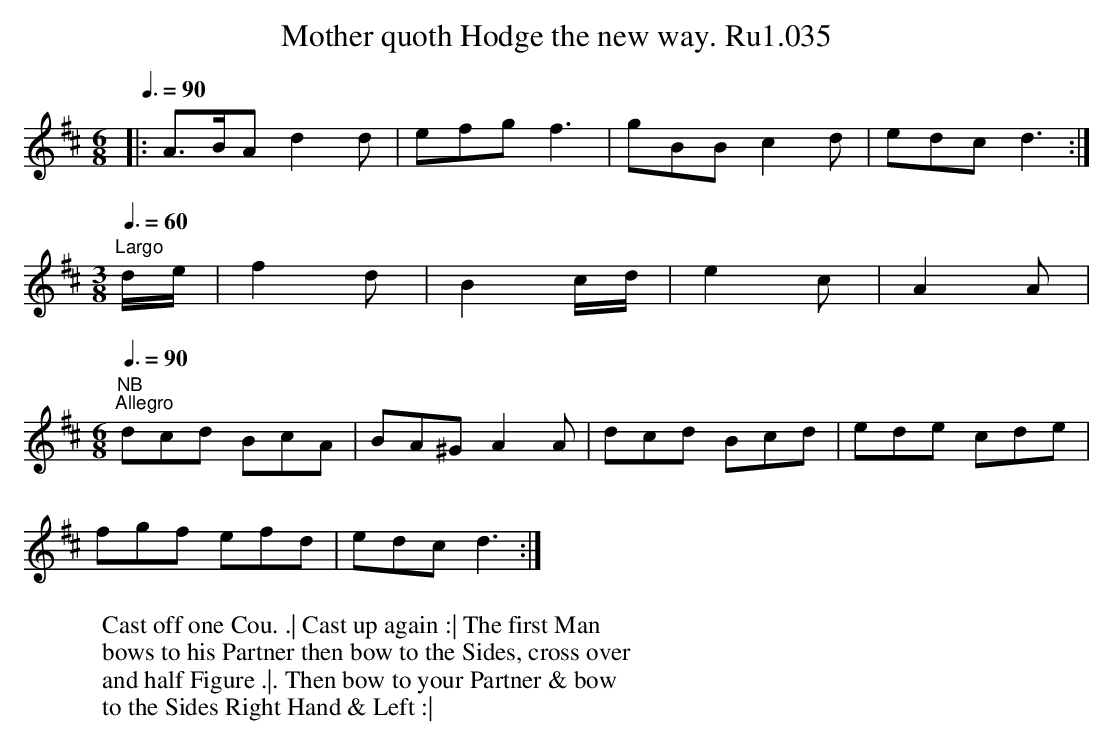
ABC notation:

X:1
T:Mother quoth Hodge the new way. Ru1.035
M:6/8
L:1/8
W:Cast off one Cou. .| Cast up again :| The first Man
W:bows to his Partner then bow to the Sides, cross over
W:and half Figure .|. Then bow to your Partner & bow
W:to the Sides Right Hand & Left :|
Q:3/8=90
K:D
|:A>BA d2d | efg f3 | gBB c2d | edc d3 :|
[M:3/8][Q:3/8=60]"Largo" d/e/ | f2d | B2 c/d/ | e2c | A2A |
"NB"[M:6/8][Q:3/8=90]"Allegro" dcd BcA | BA^G A2A | dcd Bcd | ede cde |
fgf efd | edc d3 :|
